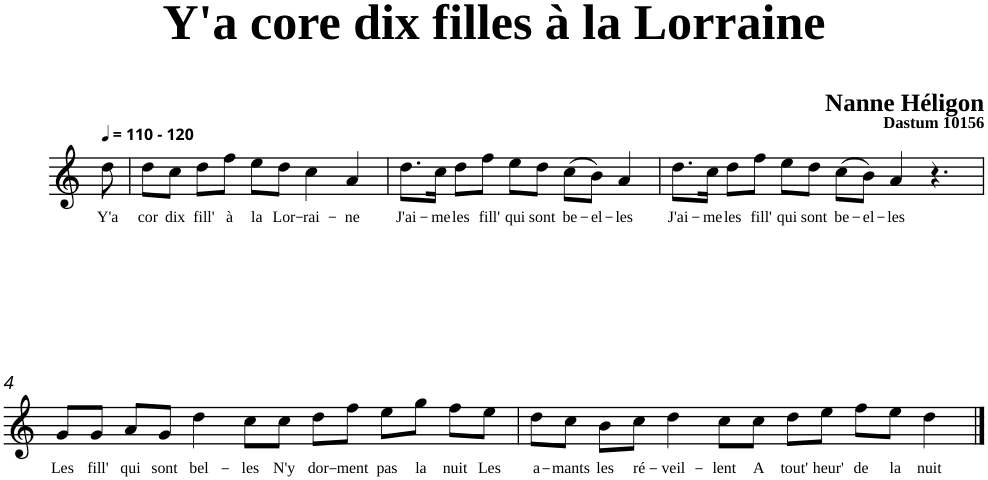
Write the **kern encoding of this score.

**kern	**text
*part1	*part1
*staff1	*staff1
*clefG2	*
*k[]	*
=	=
!LO:TX:a:B:t=- 120	!
!	!LO:LY:b
8dd\	Y'a
=1	=1
!	!LO:LY:b
8dd\L	cor
!	!LO:LY:b
8cc\J	dix
!	!LO:LY:b
8dd\L	fill'
!	!LO:LY:b
8ff\J	à
!	!LO:LY:b
8ee\L	la
!	!LO:LY:b
8dd\J	Lor-
!	!LO:LY:b
4cc\	-rai-
!	!LO:LY:b
4a/	-ne
=2	=2
!	!LO:LY:b
8.dd\L	J'ai-
!	!LO:LY:b
16cc\Jk	-me
!	!LO:LY:b
8dd\L	les
!	!LO:LY:b
8ff\J	fill'
!	!LO:LY:b
8ee\L	qui
!	!LO:LY:b
8dd\J	sont
!	!LO:LY:b
(>8cc\L	be-
!	!LO:LY:b
8b\J)	-el-
!	!LO:LY:b
4a/	-les
=3	=3
!	!LO:LY:b
8.dd\L	J'ai-
!	!LO:LY:b
16cc\Jk	-me
!	!LO:LY:b
8dd\L	les
!	!LO:LY:b
8ff\J	fill'
!	!LO:LY:b
8ee\L	qui
!	!LO:LY:b
8dd\J	sont
!	!LO:LY:b
(>8cc\L	be-
!	!LO:LY:b
8b\J)	-el-
!	!LO:LY:b
4a/	-les
4.r	.
!!LO:LB:g=z
=4	=4
!	!LO:LY:b
8g/L	Les
!	!LO:LY:b
8g/J	fill'
!	!LO:LY:b
8a/L	qui
!	!LO:LY:b
8g/J	sont
!	!LO:LY:b
4dd\	bel-
!	!LO:LY:b
8cc\L	-les
!	!LO:LY:b
8cc\J	N'y
!	!LO:LY:b
8dd\L	dor-
!	!LO:LY:b
8ff\J	-ment
!	!LO:LY:b
8ee\L	pas
!	!LO:LY:b
8gg\J	la
!	!LO:LY:b
8ff\L	nuit
!	!LO:LY:b
8ee\J	Les
=5	=5
!	!LO:LY:b
8dd\L	a-
!	!LO:LY:b
8cc\J	-mants
!	!LO:LY:b
8b\L	les
!	!LO:LY:b
8cc\J	ré-
!	!LO:LY:b
4dd\	-veil-
!	!LO:LY:b
8cc\L	-lent
!	!LO:LY:b
8cc\J	A
!	!LO:LY:b
8dd\L	tout'
!	!LO:LY:b
8ee\J	heur'
!	!LO:LY:b
8ff\L	de
!	!LO:LY:b
8ee\J	la
!	!LO:LY:b
4dd\	nuit
==	==
*-	*-
